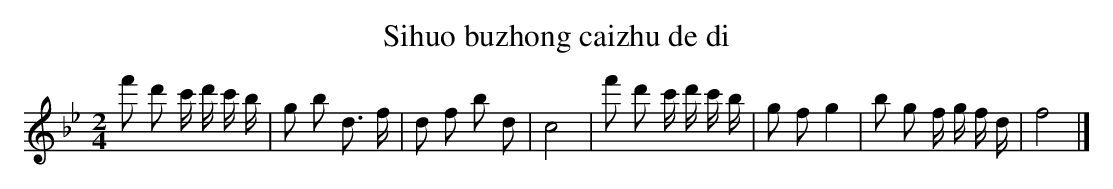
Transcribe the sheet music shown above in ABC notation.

X:1
T: Sihuo buzhong caizhu de di
L: 1/8
M: 2/4
K: Bb
f' d' c'/ d'/ c'/ b/ [I:setbarnb 1]|
g b d3/ f/ |
d f b d |
c4 |
f' d' c'/ d'/ c'/ b/ |
g fg2 |
b g f/ g/ f/ d/ |
f4 |]
